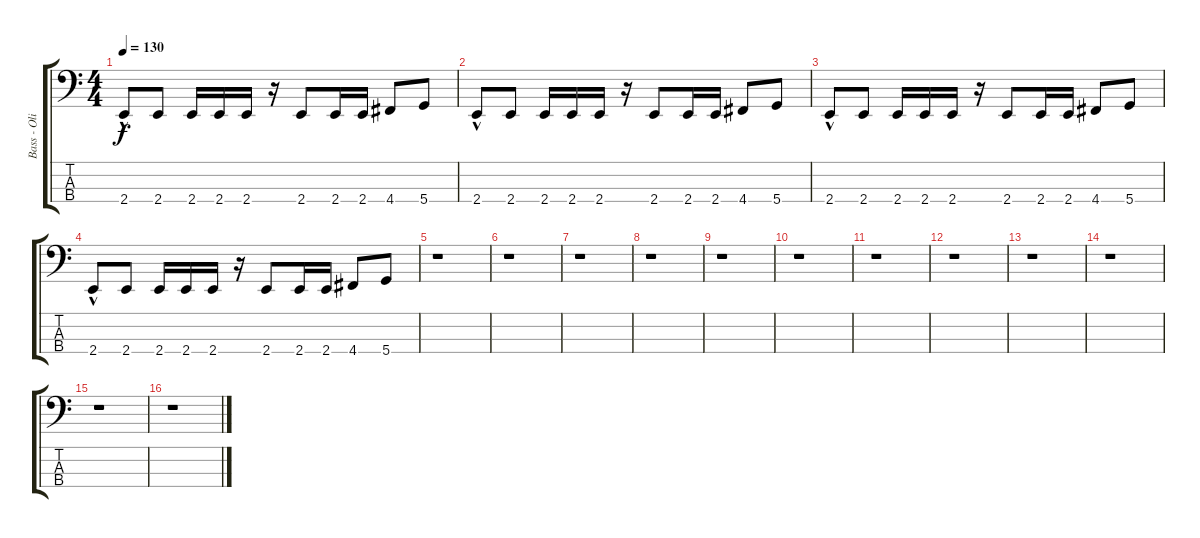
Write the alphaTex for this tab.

\track ("Bass - Oliver Riedel" "Bass - Oli") {instrument electricbassfinger}
\staff {score tabs}
\tuning (G2 D2 A1 D1) {hide}
\ts (4 4)
\tempo 130
\clef f4
\ks c
2.4{hac}.8{dy f} 2.4.8 2.4.16 2.4.16 2.4.16 r.16 2.4.8 2.4.16 2.4.16 4.4.8 5.4.8 |
2.4{hac}.8 2.4.8 2.4.16 2.4.16 2.4.16 r.16 2.4.8 2.4.16 2.4.16 4.4.8 5.4.8 |
2.4{hac}.8 2.4.8 2.4.16 2.4.16 2.4.16 r.16 2.4.8 2.4.16 2.4.16 4.4.8 5.4.8 |
2.4{hac}.8 2.4.8 2.4.16 2.4.16 2.4.16 r.16 2.4.8 2.4.16 2.4.16 4.4.8 5.4.8 |
r.1 |
r.1 |
r.1 |
r.1 |
r.1 |
r.1 |
r.1 |
r.1 |
r.1 |
r.1 |
r.1 |
r.1
